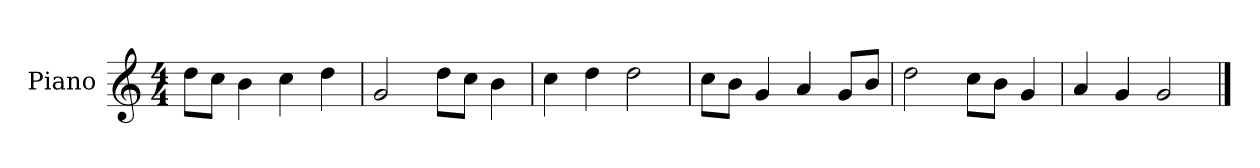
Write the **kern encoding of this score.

**kern
*part1
*staff1
*I"Piano
*I'P-no
*clefG2
*k[]
*M4/4
*MM90
=1
8dd\L
8cc\J
4b\
4cc\
4dd\
=2
2g/
8dd\L
8cc\J
4b\
=3
4cc\
4dd\
2dd\
=4
8cc\L
8b\J
4g/
4a/
8g/L
8b/J
=5
2dd\
8cc\L
8b\J
4g/
=6
4a/
4g/
2g/
==
*-
